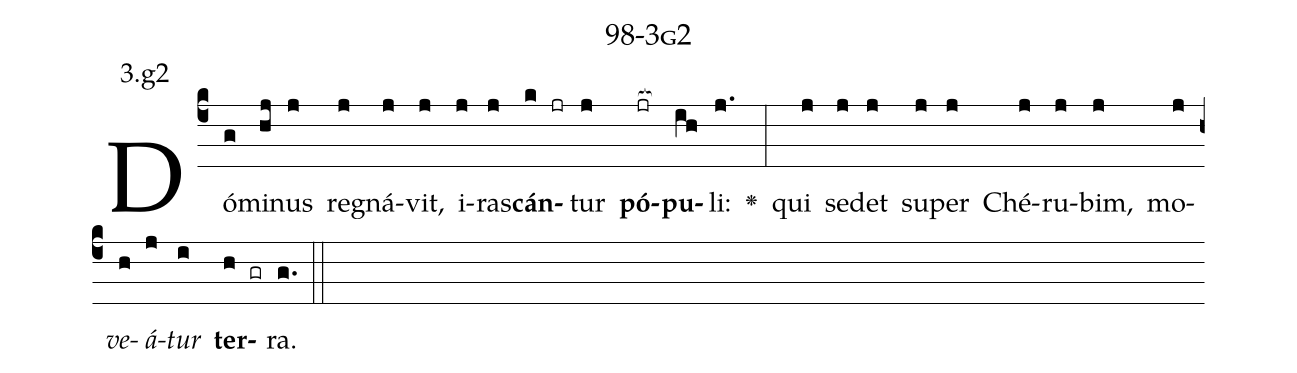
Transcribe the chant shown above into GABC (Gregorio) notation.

name: 98-3g2;
annotation: 3.g2;
%%
(c4)Dó(g)mi(hj)nus(j) re(j)gná(j)vit,(j) i(j)ras(j)<b>cán</b>(k jr)tur(j) <b>pó</b>(jr[ocb:1{])<b>pu</b>(ih[ocb:0}])li:(j.) <v>\greheightstar</v>(:) qui(j) se(j)det(j) su(j)per(j) Ché(j)ru(j)bim,(j) mo(j)<i>ve</i>(h)<i>á</i>(j)<i>tur</i>(i) <b>ter</b>(h gr)ra.(g.) (::)


%E(j) u(h) o(j) u(i) a(h) e.(g.) (::)
